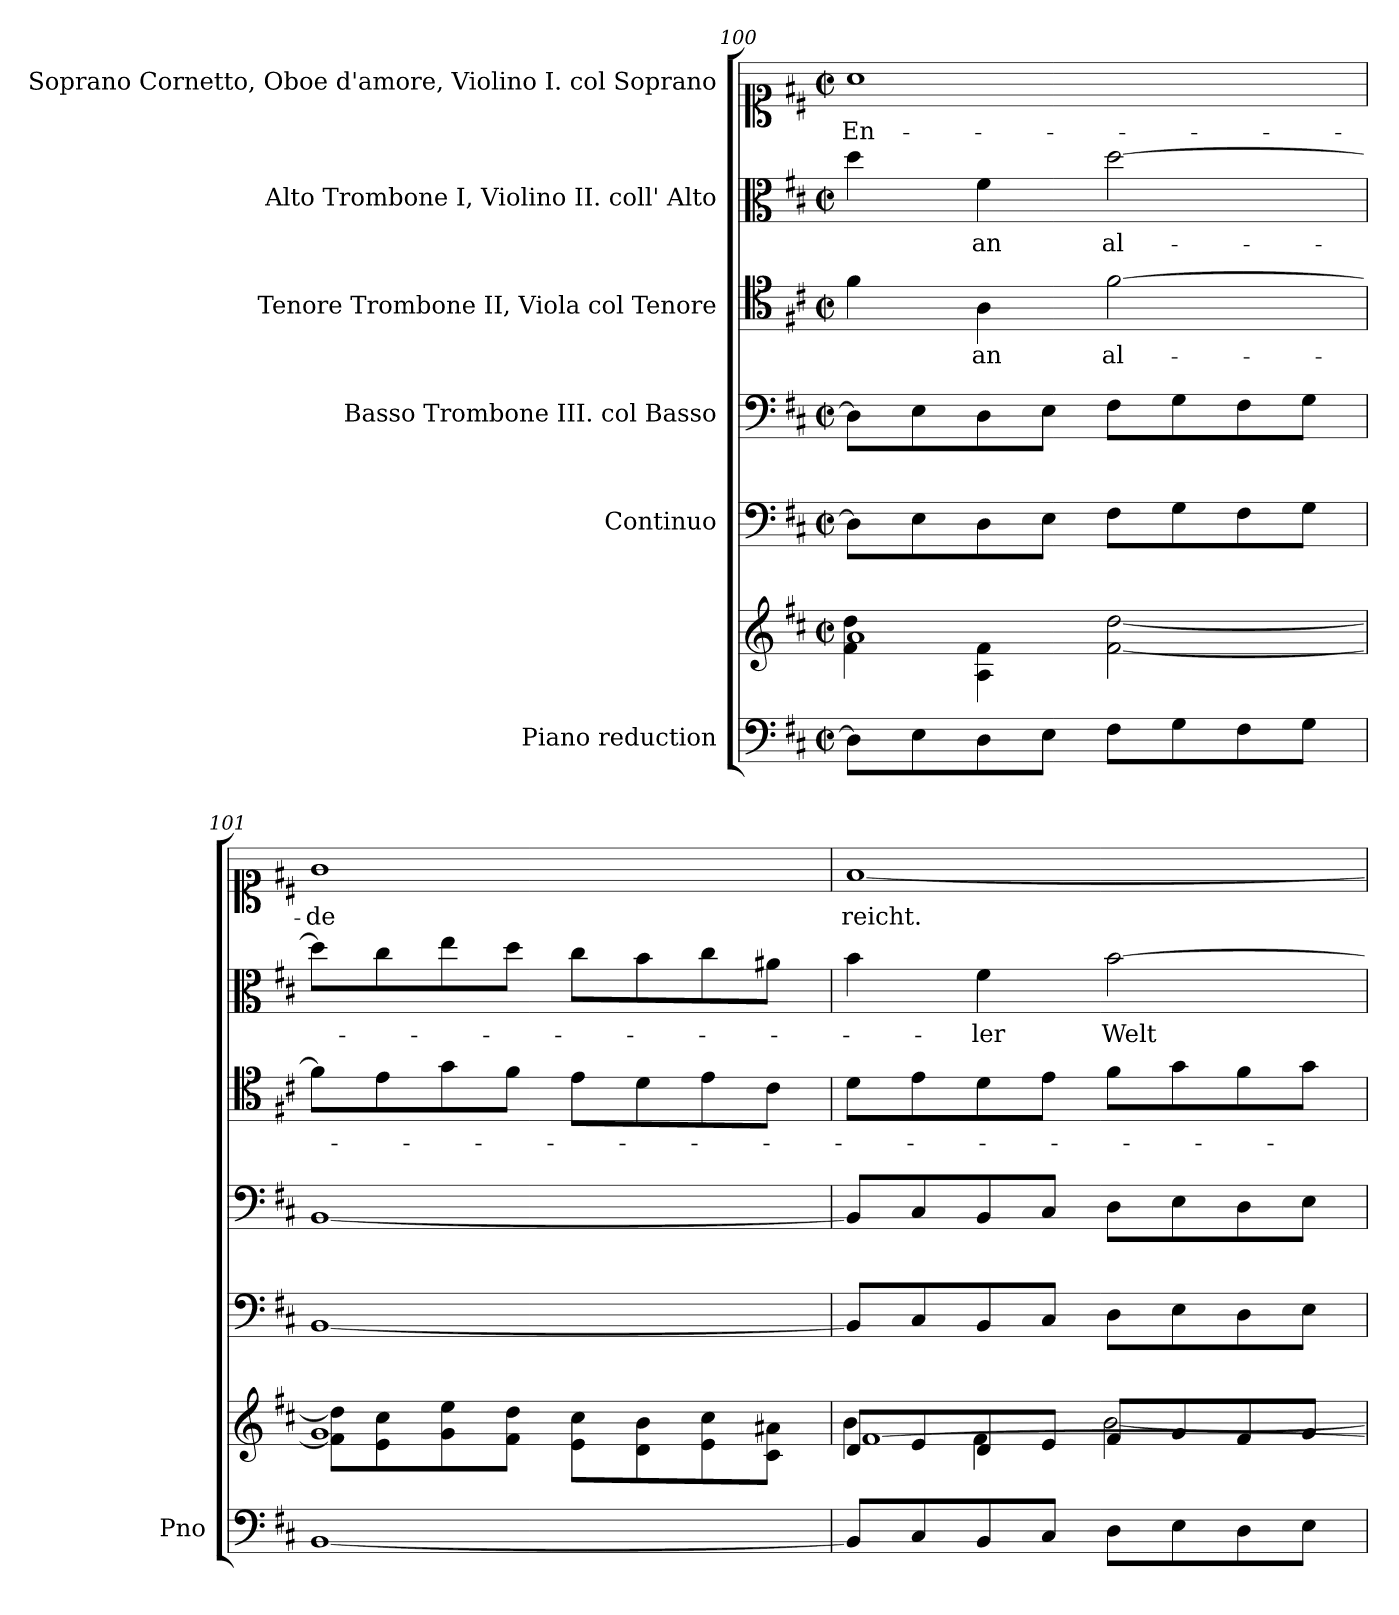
**kern	**kern	**kern	**kern	**kern	**text	**kern	**text	**kern	**text
*part6	*part6	*part5	*part4	*part3	*part3	*part2	*part2	*part1	*part1
*staff7	*staff6	*staff5	*staff4	*staff3	*staff3	*staff2	*staff2	*staff1	*staff1
*I"Piano reduction	*	*I"Continuo	*I"Basso  Trombone III. col Basso	*I"Tenore Trombone II, Viola col Tenore	*	*I"Alto Trombone I, Violino II.  coll' Alto	*	*I"Soprano Cornetto, Oboe d'amore, Violino I. col Soprano	*
*I'Pno	*	*	*	*	*	*	*	*	*
*clefF4	*clefG2	*clefF4	*clefF4	*clefC4	*	*clefC3	*	*clefC1	*
*k[f#c#]	*k[f#c#]	*k[f#c#]	*k[f#c#]	*k[f#c#]	*	*k[f#c#]	*	*k[f#c#]	*
*M2/2	*M2/2	*M2/2	*M2/2	*M2/2	*	*M2/2	*	*M2/2	*
*met(c|)	*met(c|)	*met(c|)	*met(c|)	*met(c|)	*	*met(c|)	*	*met(c|)	*
=100	=100	=100	=100	=100	=100	=100	=100	=100	=100
*	*^	*	*	*	*	*	*	*	*
!	!	!	!	!	!	!	!	!	!	!LO:LY:b
8D\L]	1a	4f#\ 4dd\	8D\L]	8D\L]	4f#\	.	4dd\	.	1a	En-
8E\	.	.	8E\	8E\	.	.	.	.	.	.
!	!	!	!	!	!	!LO:LY:b	!	!LO:LY:b	!	!
8D\	.	4A\ 4f#\	8D\	8D\	4A\	an	4f#\	an	.	.
8E\J	.	.	8E\J	8E\J	.	.	.	.	.	.
!	!	!	!	!	!	!LO:LY:b	!	!LO:LY:b	!	!
8F#\L	.	[2f#\ [>2dd\	8F#\L	8F#\L	[2f#\	al-	[2dd\	al-	.	.
8G\	.	.	8G\	8G\	.	.	.	.	.	.
8F#\	.	.	8F#\	8F#\	.	.	.	.	.	.
8G\J	.	.	8G\J	8G\J	.	.	.	.	.	.
=101	=101	=101	=101	=101	=101	=101	=101	=101	=101	=101
!	!	!	!	!	!	!	!	!	!	!LO:LY:b
[1BB	1g	8f#\] 8dd\]L	[1BB	[1BB	8f#\L]	.	8dd\L]	.	1g	-de
.	.	8e\ 8cc#\	.	.	8e\	.	8cc#\	.	.	.
.	.	8g\ 8ee\	.	.	8g\	.	8ee\	.	.	.
.	.	8f#\ 8dd\J	.	.	8f#\J	.	8dd\J	.	.	.
.	.	8e\ 8cc#\L	.	.	8e\L	.	8cc#\L	.	.	.
.	.	8d\ 8b\	.	.	8d\	.	8b\	.	.	.
.	.	8e\ 8cc#\	.	.	8e\	.	8cc#\	.	.	.
.	.	8c#\ 8a#X\J	.	.	8c#\J	.	8a#X\J	.	.	.
=102	=102	=102	=102	=102	=102	=102	=102	=102	=102	=102
*	*	*^	*	*	*	*	*	*	*	*
!	!	!	!	!	!	!	!	!	!	!	!LO:LY:b
8BB/L]	8d/L	4b\	[<1f#	8BB/L]	8BB/L]	8d\L	.	4b\	.	[1f#	reicht.
8C#/	8e/	.	.	8C#/	8C#/	8e\	.	.	.	.	.
!	!	!	!	!	!	!	!	!	!LO:LY:b	!	!
8BB/	8d/	4f#\	.	8BB/	8BB/	8d\	.	4f#\	-ler	.	.
8C#/J	8e/J	.	.	8C#/J	8C#/J	8e\J	.	.	.	.	.
!	!	!	!	!	!	!	!	!	!LO:LY:b	!	!
8D\L	8f#/L	[>2b\	.	8D\L	8D\L	8f#\L	.	[2b\	Welt	.	.
8E\	8g/	.	.	8E\	8E\	8g\	.	.	.	.	.
8D\	8f#/	.	.	8D\	8D\	8f#\	.	.	.	.	.
8E\J	8g/J	.	.	8E\J	8E\J	8g\J	.	.	.	.	.
*	*v	*v	*v	*	*	*	*	*	*	*	*
=	=	=	=	=	=	=	=	=	=
*-	*-	*-	*-	*-	*-	*-	*-	*-	*-
